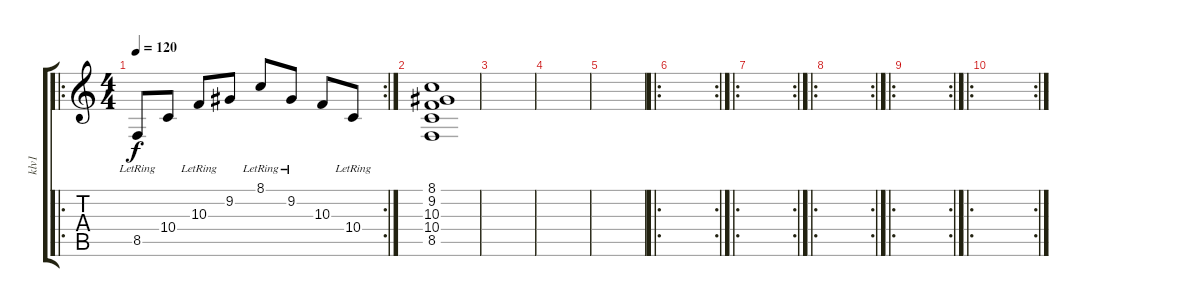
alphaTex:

\track ("klv1" "klv1") {instrument drawbarorgan}
\staff {score tabs}
\tuning (E4 B3 G3 D3 A2 E2) {hide}
\ro
\rc 2
\ts (4 4)
\tempo 120
\clef g2
\ks c
8.5{lr}.8{dy f} 10.4.8 10.3{lr}.8 9.2.8 8.1{lr}.8 9.2{lr}.8 10.3.8 10.4{lr}.8 |
(8.1 9.2 10.3 10.4 8.5).1 |
|
|
|
\ro
\rc 2
|
\ro
\rc 2
|
\ro
\rc 2
|
\ro
\rc 2
|
\ro
\rc 2
